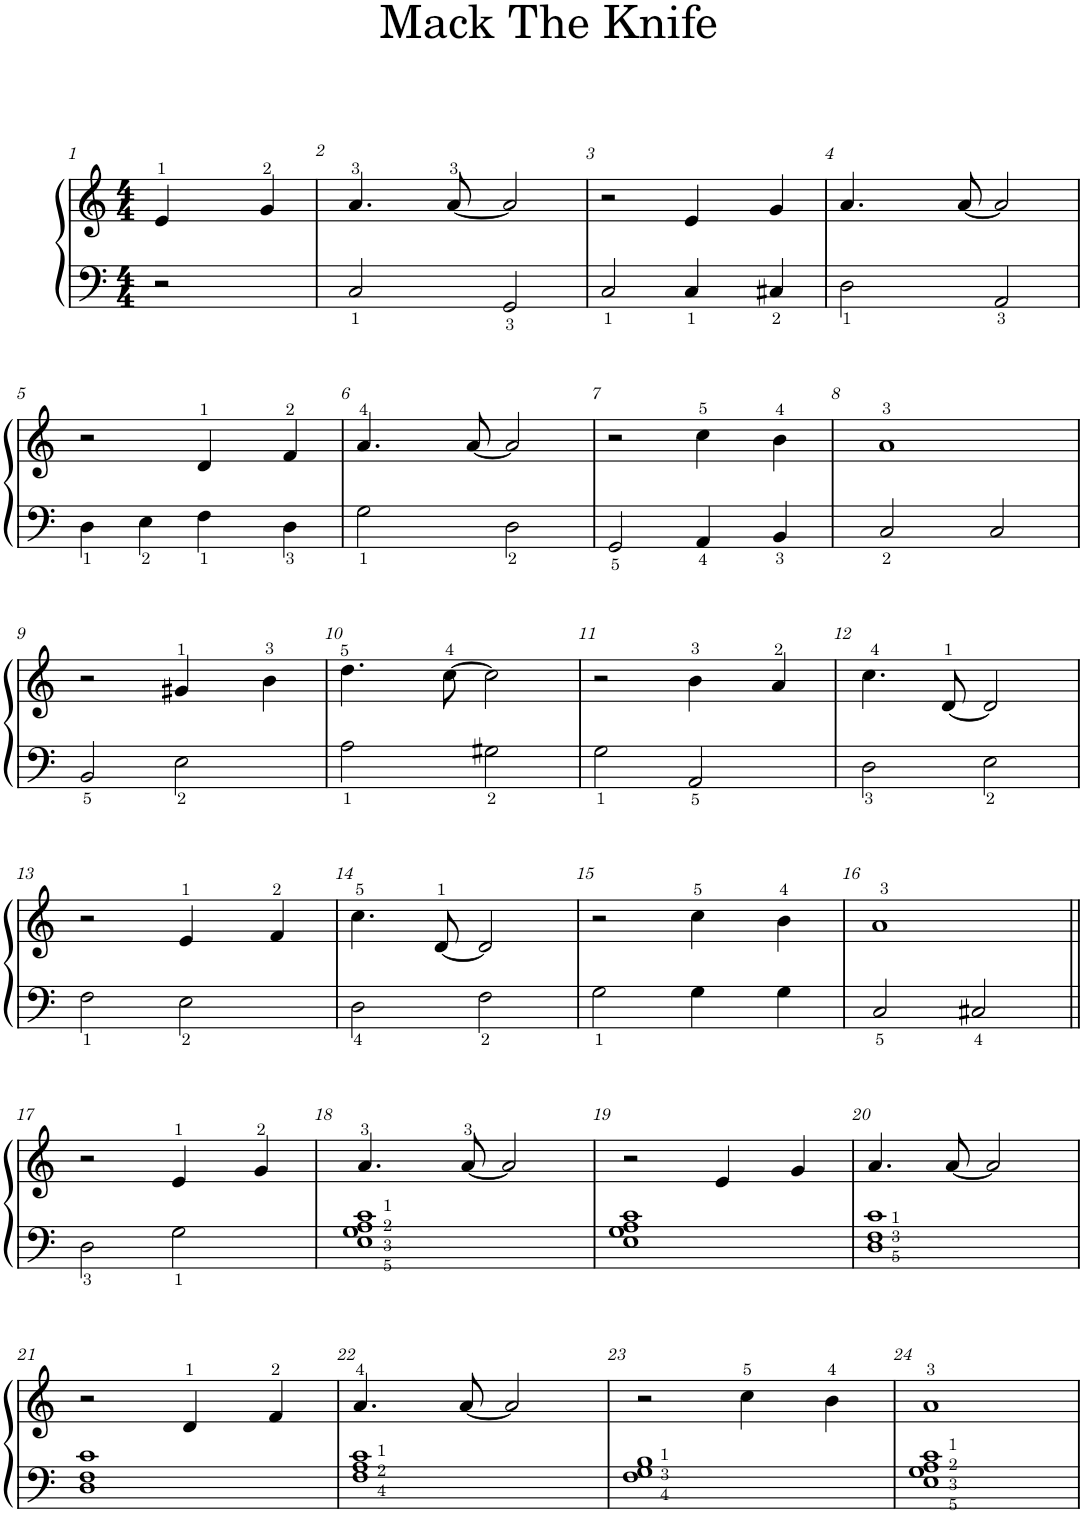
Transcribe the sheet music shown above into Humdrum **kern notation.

**kern	**kern
*part1	*part1
*staff2	*staff1
*I"Фортепиано	*
*clefF4	*clefG2
*k[]	*k[]
*M4/4	*M4/4
=1	=1
2r	4e/
.	4g/
=2	=2
2C/	4.a/
.	[8a/
2GG/	2a/]
=3	=3
2C/	2r
4C/	4e/
4C#X/	4g/
=4	=4
2D\	4.a/
.	[8a/
2AA/	2a/]
!!LO:LB:g=z
=5	=5
4D\	2r
4E\	.
4F\	4d/
4D\	4f/
=6	=6
2G\	4.a/
.	[8a/
2D\	2a/]
=7	=7
2GG/	2r
4AA/	4cc\
4BB/	4b\
=8	=8
2C/	1a
2C/	.
!!LO:LB:g=z
=9	=9
2BB/	2r
2E\	4g#X/
.	4b\
=10	=10
2A\	4.dd\
.	[8cc\
2G#X\	2cc\]
=11	=11
2G\	2r
2AA/	4b\
.	4a/
=12	=12
2D\	4.cc\
.	[8d/
2E\	2d/]
!!LO:LB:g=z
=13	=13
2F\	2r
2E\	4e/
.	4f/
=14	=14
2D\	4.cc\
.	[8d/
2F\	2d/]
=15	=15
2G\	2r
4G\	4cc\
4G\	4b\
=16	=16
2C/	1a
2C#X/	.
!!LO:LB:g=z
=17||	=17||
2D\	2r
2G\	4e/
.	4g/
=18	=18
1E 1G 1A 1c	4.a/
.	[8a/
.	2a/]
=19	=19
1E 1G 1A 1c	2r
.	4e/
.	4g/
=20	=20
1D 1F 1c	4.a/
.	[8a/
.	2a/]
!!LO:LB:g=z
=21	=21
1D 1F 1c	2r
.	4d/
.	4f/
=22	=22
1F 1A 1c	4.a/
.	[8a/
.	2a/]
=23	=23
1F 1G 1B	2r
.	4cc\
.	4b\
=24	=24
1E 1G 1A 1c	1a
=	=
*-	*-
